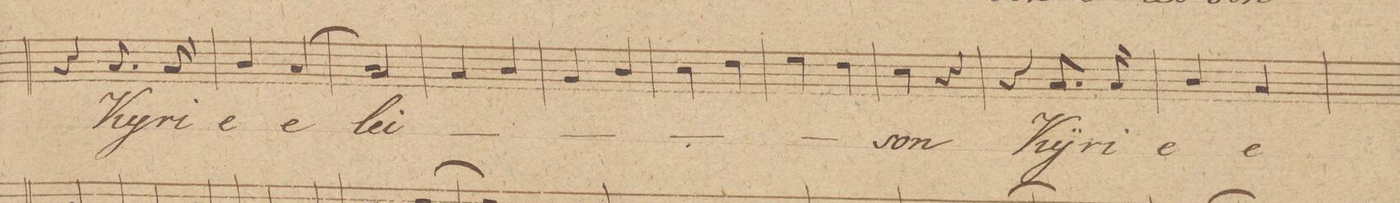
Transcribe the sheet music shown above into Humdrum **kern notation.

**kern	**text
*I"Tenore 2do	*
*clefC4	*
*k[]	*
*M2/4	*
4r	.
8.G/	Ky-
16G/	-ri-
=46	=46
4A/	-e
[>4G/	e-
=47	=47
2G/]	-lei-
=48	=48
4G/	.
4A/	.
=49	=49
4F/	.
4A/	.
=50	=50
4B\	.
4c\	.
=51	=51
4d\	.
4c\	.
=52	=52
4B\	-son
4r	.
=53	=53
4r	.
8.G/	Ky-
16G/	-ri-
=54	=54
4A/	-e
4G/	e-
=55	=55
*-	*-
